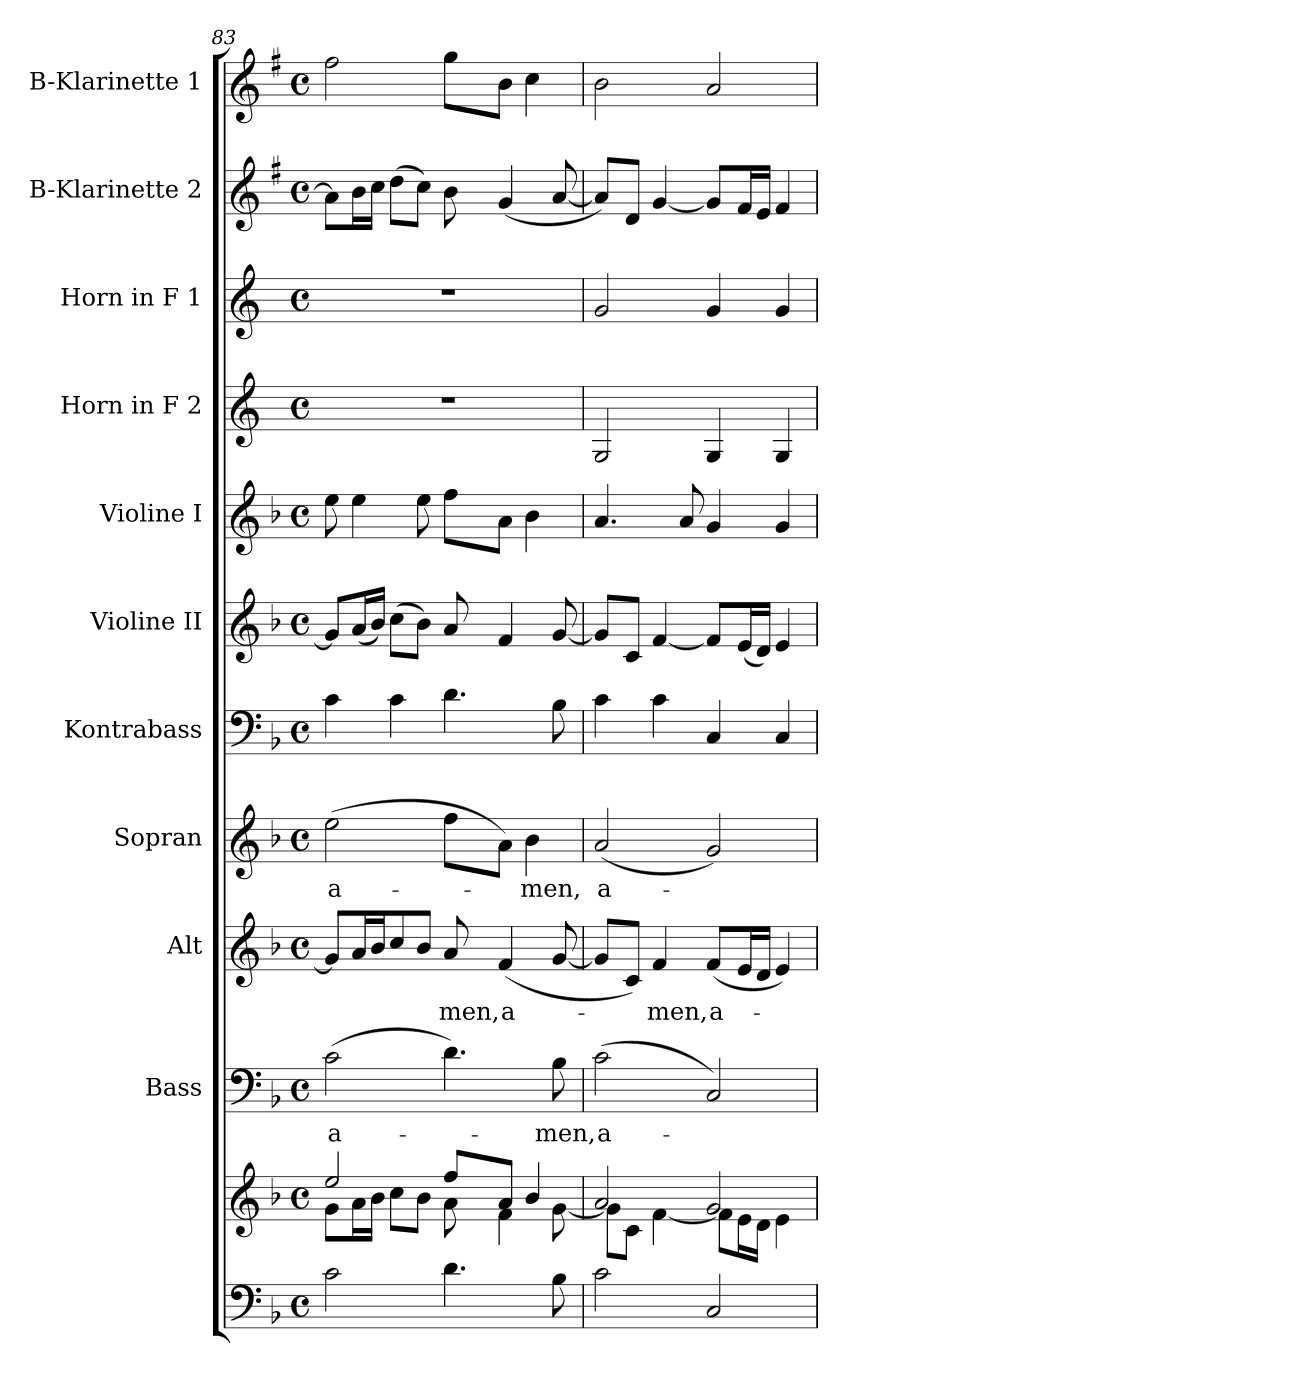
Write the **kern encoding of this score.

**kern	**kern	**kern	**text	**kern	**text	**kern	**text	**kern	**kern	**kern	**kern	**kern	**kern	**kern
*part11	*part11	*part10	*part10	*part9	*part9	*part8	*part8	*part7	*part6	*part5	*part4	*part3	*part2	*part1
*staff12	*staff11	*staff10	*staff10	*staff9	*staff9	*staff8	*staff8	*staff7	*staff6	*staff5	*staff4	*staff3	*staff2	*staff1
*	*	*I"Bass	*	*I"Alt	*	*I"Sopran	*	*I"Kontrabass	*I"Violine II	*I"Violine I	*I"Horn in F 2	*I"Horn in F 1	*I"B-Klarinette 2	*I"B-Klarinette 1
*	*	*I'B.	*	*I'A.	*	*I'S.	*	*I'Kb.	*I'Vl. II	*I'Vl. I	*	*	*I'B Kl. 2	*I'B Kl. 1
*clefF4	*clefG2	*clefF4	*	*clefG2	*	*clefG2	*	*clefF4	*clefG2	*clefG2	*clefG2	*clefG2	*clefG2	*clefG2
*	*	*	*	*	*	*	*	*ITrd7c12	*	*	*ITrd4c7	*ITrd4c7	*ITrd1c2	*ITrd1c2
*k[b-]	*k[b-]	*k[b-]	*	*k[b-]	*	*k[b-]	*	*k[b-]	*k[b-]	*k[b-]	*k[b-]	*k[b-]	*k[b-]	*k[b-]
*F:	*F:	*F:	*	*F:	*	*F:	*	*F:	*F:	*F:	*F:	*F:	*F:	*F:
*M4/4	*M4/4	*M4/4	*	*M4/4	*	*M4/4	*	*M4/4	*M4/4	*M4/4	*M4/4	*M4/4	*M4/4	*M4/4
*met(c)	*met(c)	*met(c)	*	*met(c)	*	*met(c)	*	*met(c)	*met(c)	*met(c)	*met(c)	*met(c)	*met(c)	*met(c)
=83	=83	=83	=83	=83	=83	=83	=83	=83	=83	=83	=83	=83	=83	=83
*	*^	*	*	*	*	*	*	*	*	*	*	*	*	*
!	!	!	!	!LO:LY:b	!	!	!	!LO:LY:b	!	!	!	!	!	!	!
2c\	2ee/	8g\L	(>2c\	a-	8g/L]	.	(>2ee\	a-	4C\	8g/L]	8ee\	1r	1r	8g\L]	2ee\
.	.	16a\L	.	.	16a/L	.	.	.	.	(<16a/L	4ee\	.	.	16a\L	.
.	.	16b-\JJ	.	.	16b-/J	.	.	.	.	16b-/JJ)	.	.	.	16b-\JJ	.
.	.	8cc\L	.	.	8cc/	.	.	.	4C\	(>8cc\L	.	.	.	(>8cc\L	.
.	.	8b-\J	.	.	8b-/J	.	.	.	.	8b-\J)	8ee\	.	.	8b-\J)	.
!	!	!	!	!	!	!LO:LY:b	!	!	!	!	!	!	!	!	!
4.d\	8ff/L	8a\	4.d\)	.	8a/	-men,	8ff\L	.	4.D\	8a/	8ff\L	.	.	8a\	8ff\L
!	!	!	!	!	!	!LO:LY:b	!	!	!	!	!	!	!	!	!
.	8a/J	4f\	.	.	(<4f/	a-	8a\J)	.	.	4f/	8a\J	.	.	(<4f/	8a\J
!	!	!	!	!	!	!	!	!LO:LY:b	!	!	!	!	!	!	!
.	4b-/	.	.	.	.	.	4b-\	-men,	.	.	4b-\	.	.	.	4b-\
!	!	!	!	!LO:LY:b	!	!	!	!	!	!	!	!	!	!	!
8B-\	.	[<8g\	8B-\	-men,	[8g/	.	.	.	8BB-\	[8g/	.	.	.	[8g/	.
=84	=84	=84	=84	=84	=84	=84	=84	=84	=84	=84	=84	=84	=84	=84	=84
!	!	!	!	!LO:LY:b	!	!	!	!LO:LY:b	!	!	!	!	!	!	!
2c\	2a/	8g\L]	(>2c\	a-	8g/L]	.	(<2a/	a-	4C\	8g/L]	4.a/	2C/	2c/	8g/L])	2a\
.	.	8c\J	.	.	8c/J)	.	.	.	.	8c/J	.	.	.	8c/J	.
!	!	!	!	!	!	!LO:LY:b	!	!	!	!	!	!	!	!	!
.	.	[<4f\	.	.	4f/	-men,	.	.	4C\	[4f/	.	.	.	[4f/	.
.	.	.	.	.	.	.	.	.	.	.	8a/	.	.	.	.
!	!	!	!	!	!	!LO:LY:b	!	!	!	!	!	!	!	!	!
2C/	2g/	8f\L]	2C/)	.	(<8f/L	a-	2g/)	.	4CC/	8f/L]	4g/	4C/	4c/	8f/L]	2g/
.	.	16e\L	.	.	16e/L	.	.	.	.	(<16e/L	.	.	.	16e/L	.
.	.	16d\JJ	.	.	16d/JJ	.	.	.	.	16d/JJ)	.	.	.	16d/JJ	.
.	.	4e\	.	.	4e/)	.	.	.	4CC/	4e/	4g/	4C/	4c/	4e/	.
*	*v	*v	*	*	*	*	*	*	*	*	*	*	*	*	*
=	=	=	=	=	=	=	=	=	=	=	=	=	=	=
*-	*-	*-	*-	*-	*-	*-	*-	*-	*-	*-	*-	*-	*-	*-
